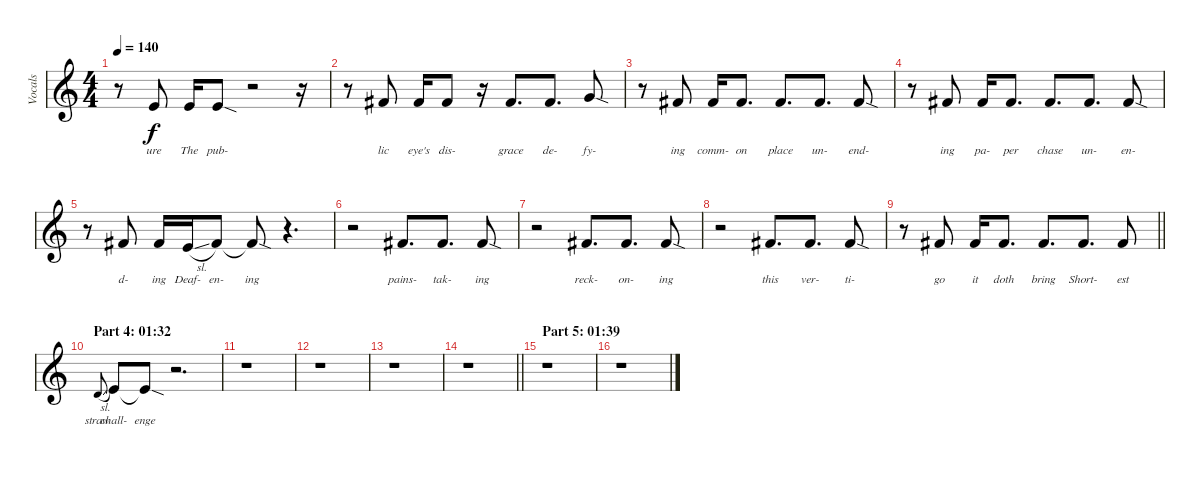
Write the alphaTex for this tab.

\track ("Vocals" "Vocals") {instrument lead2sawtooth}
\staff {score}
\tuning (E4 B3 G3 D3 A2 E2) {hide}
\ts (4 4)
\tempo 140
\clef g2
\ks c
r.8{dy f} 5.2.8{lyrics (0 "ure") lyrics (1 "") lyrics (2 "") lyrics (3 "") lyrics (4 "")} 5.2.16{lyrics (0 "The") lyrics (1 "") lyrics (2 "") lyrics (3 "") lyrics (4 "")} 5.2{sod}.8{lyrics (0 "pub-") lyrics (1 "") lyrics (2 "") lyrics (3 "") lyrics (4 "")} r.2 r.16 |
r.8 7.2.8{lyrics (0 "lic") lyrics (1 "") lyrics (2 "") lyrics (3 "") lyrics (4 "")} 7.2.16{lyrics (0 "eye's") lyrics (1 "") lyrics (2 "") lyrics (3 "") lyrics (4 "")} 7.2.8{lyrics (0 "dis-") lyrics (1 "") lyrics (2 "") lyrics (3 "") lyrics (4 "")} r.16 7.2.8{d lyrics (0 "grace") lyrics (1 "") lyrics (2 "") lyrics (3 "") lyrics (4 "")} 7.2.8{d lyrics (0 "de-") lyrics (1 "") lyrics (2 "") lyrics (3 "") lyrics (4 "")} 8.2{sod}.8{lyrics (0 "fy-") lyrics (1 "") lyrics (2 "") lyrics (3 "") lyrics (4 "")} |
r.8 7.2.8{lyrics (0 "ing") lyrics (1 "") lyrics (2 "") lyrics (3 "") lyrics (4 "")} 7.2.16{lyrics (0 "comm-") lyrics (1 "") lyrics (2 "") lyrics (3 "") lyrics (4 "")} 7.2.8{d lyrics (0 "on") lyrics (1 "") lyrics (2 "") lyrics (3 "") lyrics (4 "")} 7.2.8{d lyrics (0 "place") lyrics (1 "") lyrics (2 "") lyrics (3 "") lyrics (4 "")} 7.2.8{d lyrics (0 "un-") lyrics (1 "") lyrics (2 "") lyrics (3 "") lyrics (4 "")} 7.2{sod}.8{lyrics (0 "end-") lyrics (1 "") lyrics (2 "") lyrics (3 "") lyrics (4 "")} |
r.8 7.2.8{lyrics (0 "ing") lyrics (1 "") lyrics (2 "") lyrics (3 "") lyrics (4 "")} 7.2.16{lyrics (0 "pa-") lyrics (1 "") lyrics (2 "") lyrics (3 "") lyrics (4 "")} 7.2.8{d lyrics (0 "per") lyrics (1 "") lyrics (2 "") lyrics (3 "") lyrics (4 "")} 7.2.8{d lyrics (0 "chase") lyrics (1 "") lyrics (2 "") lyrics (3 "") lyrics (4 "")} 7.2{be (custom 0 0 15 0 45 2 60 2)}.8{d lyrics (0 "un-") lyrics (1 "") lyrics (2 "") lyrics (3 "") lyrics (4 "")} 7.2{sod}.8{lyrics (0 "en-") lyrics (1 "") lyrics (2 "") lyrics (3 "") lyrics (4 "")} |
r.8 7.2.8{lyrics (0 "d-") lyrics (1 "") lyrics (2 "") lyrics (3 "") lyrics (4 "")} 7.2.16{lyrics (0 "ing") lyrics (1 "") lyrics (2 "") lyrics (3 "") lyrics (4 "")} 5.2{sl}.16{lyrics (0 "Deaf-") lyrics (1 "") lyrics (2 "") lyrics (3 "") lyrics (4 "")} 7.2.8{lyrics (0 "en-") lyrics (1 "") lyrics (2 "") lyrics (3 "") lyrics (4 "")} 7.2{sod t}.8{lyrics (0 "ing") lyrics (1 "") lyrics (2 "") lyrics (3 "") lyrics (4 "")} r.4{d} |
r.2 7.2.8{d lyrics (0 "pains-") lyrics (1 "") lyrics (2 "") lyrics (3 "") lyrics (4 "")} 7.2.8{d lyrics (0 "tak-") lyrics (1 "") lyrics (2 "") lyrics (3 "") lyrics (4 "")} 7.2{sod}.8{lyrics (0 "ing") lyrics (1 "") lyrics (2 "") lyrics (3 "") lyrics (4 "")} |
r.2 7.2.8{d lyrics (0 "reck-") lyrics (1 "") lyrics (2 "") lyrics (3 "") lyrics (4 "")} 7.2.8{d lyrics (0 "on-") lyrics (1 "") lyrics (2 "") lyrics (3 "") lyrics (4 "")} 7.2{sod}.8{lyrics (0 "ing") lyrics (1 "") lyrics (2 "") lyrics (3 "") lyrics (4 "")} |
r.2 7.2.8{d lyrics (0 "this") lyrics (1 "") lyrics (2 "") lyrics (3 "") lyrics (4 "")} 7.2.8{d lyrics (0 "ver-") lyrics (1 "") lyrics (2 "") lyrics (3 "") lyrics (4 "")} 7.2{sod}.8{lyrics (0 "ti-") lyrics (1 "") lyrics (2 "") lyrics (3 "") lyrics (4 "")} |
\barLineRight lightlight
r.8 7.2.8{lyrics (0 "go") lyrics (1 "") lyrics (2 "") lyrics (3 "") lyrics (4 "")} 7.2.16{lyrics (0 "it") lyrics (1 "") lyrics (2 "") lyrics (3 "") lyrics (4 "")} 7.2.8{d lyrics (0 "doth") lyrics (1 "") lyrics (2 "") lyrics (3 "") lyrics (4 "")} 7.2.8{d lyrics (0 "bring") lyrics (1 "") lyrics (2 "") lyrics (3 "") lyrics (4 "")} 7.2.8{d lyrics (0 "Short-") lyrics (1 "") lyrics (2 "") lyrics (3 "") lyrics (4 "")} 7.2.8{lyrics (0 "est") lyrics (1 "") lyrics (2 "") lyrics (3 "") lyrics (4 "")} |
\section ("" "Part 4: 01:32")
3.2{sl}.8{lyrics (0 "straw") lyrics (1 "") lyrics (2 "") lyrics (3 "") lyrics (4 "") gr onbeat} 5.2.8{lyrics (0 "chall-") lyrics (1 "") lyrics (2 "") lyrics (3 "") lyrics (4 "")} 5.2{sod t}.8{lyrics (0 "enge") lyrics (1 "") lyrics (2 "") lyrics (3 "") lyrics (4 "")} r.2{d} |
r.1 |
r.1 |
r.1 |
\barLineRight lightlight
r.1 |
\section ("" "Part 5: 01:39")
r.1 |
r.1
